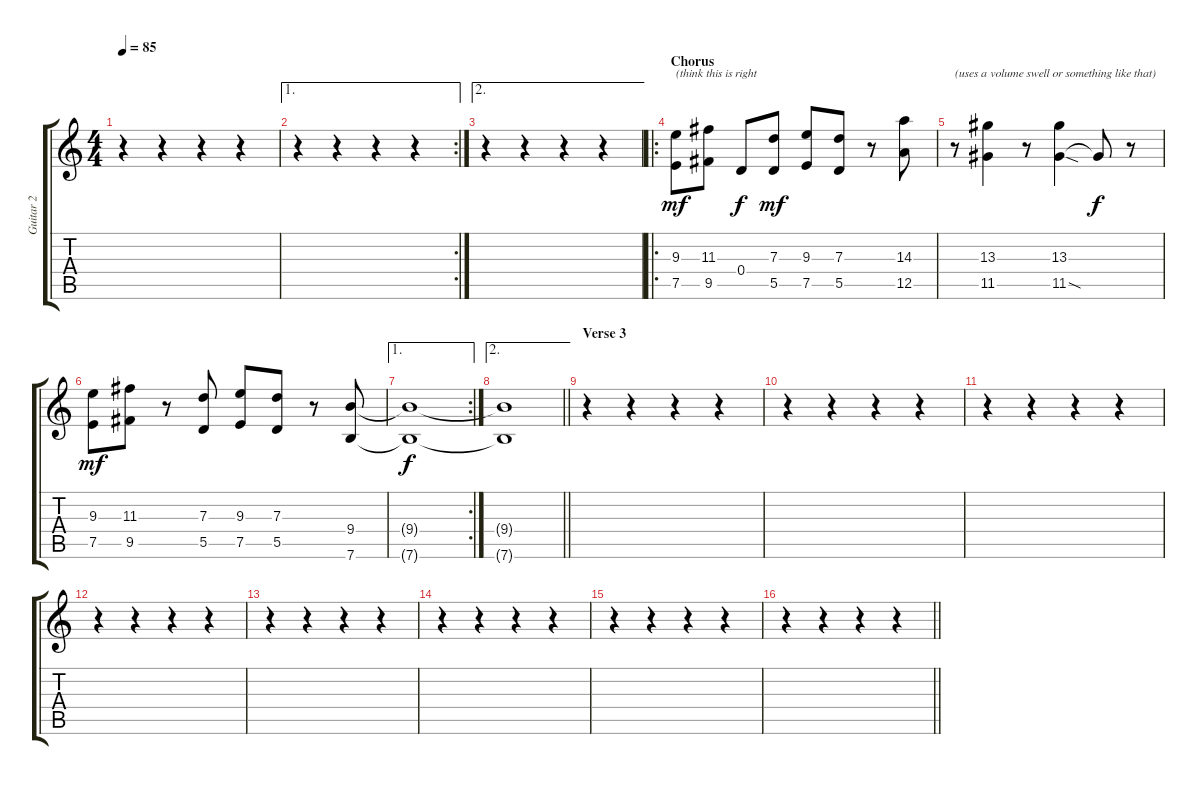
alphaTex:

\track ("Guitar 2" "Guitar 2") {instrument electricguitarclean}
\staff {score tabs}
\tuning (E4 B3 G3 D3 A2 E2) {hide}
\ts (4 4)
\tempo 85
\clef g2
\ks c
r.4{dy f} r.4 r.4 r.4 |
\ae 1
\rc 2
r.4 r.4 r.4 r.4 |
\ae 2
r.4 r.4 r.4 r.4 |
\ro
\section ("" "Chorus")
(9.3 7.5).8{txt "(think this is right" dy mf volume 15} (11.3 9.5).8 0.4.8{dy f} (7.3 5.5).8{dy mf} (9.3 7.5).8 (7.3 5.5).8 r.8 (14.3 12.5).8 |
r.8{txt "(uses a volume swell or something like that)" volume 14} (13.3 11.5).4 r.8 (13.3 11.5{sod}).4 11.5{t}.8{dy f} r.8 |
(9.3 7.5).8{dy mf volume 14} (11.3 9.5).8 r.8 (7.3 5.5).8 (9.3 7.5).8 (7.3 5.5).8 r.8 (9.4 7.6).8 |
\ae 1
\rc 2
(9.4{t} 7.6{t}).1{dy f volume 14} |
\ae 2
\barLineRight lightlight
(9.4{t} 7.6{t}).1{volume 14} |
\section ("" "Verse 3")
r.4 r.4 r.4 r.4 |
r.4 r.4 r.4 r.4 |
r.4 r.4 r.4 r.4 |
r.4 r.4 r.4 r.4 |
r.4 r.4 r.4 r.4 |
r.4 r.4 r.4 r.4 |
r.4 r.4 r.4 r.4 |
\barLineRight lightlight
r.4 r.4 r.4 r.4
